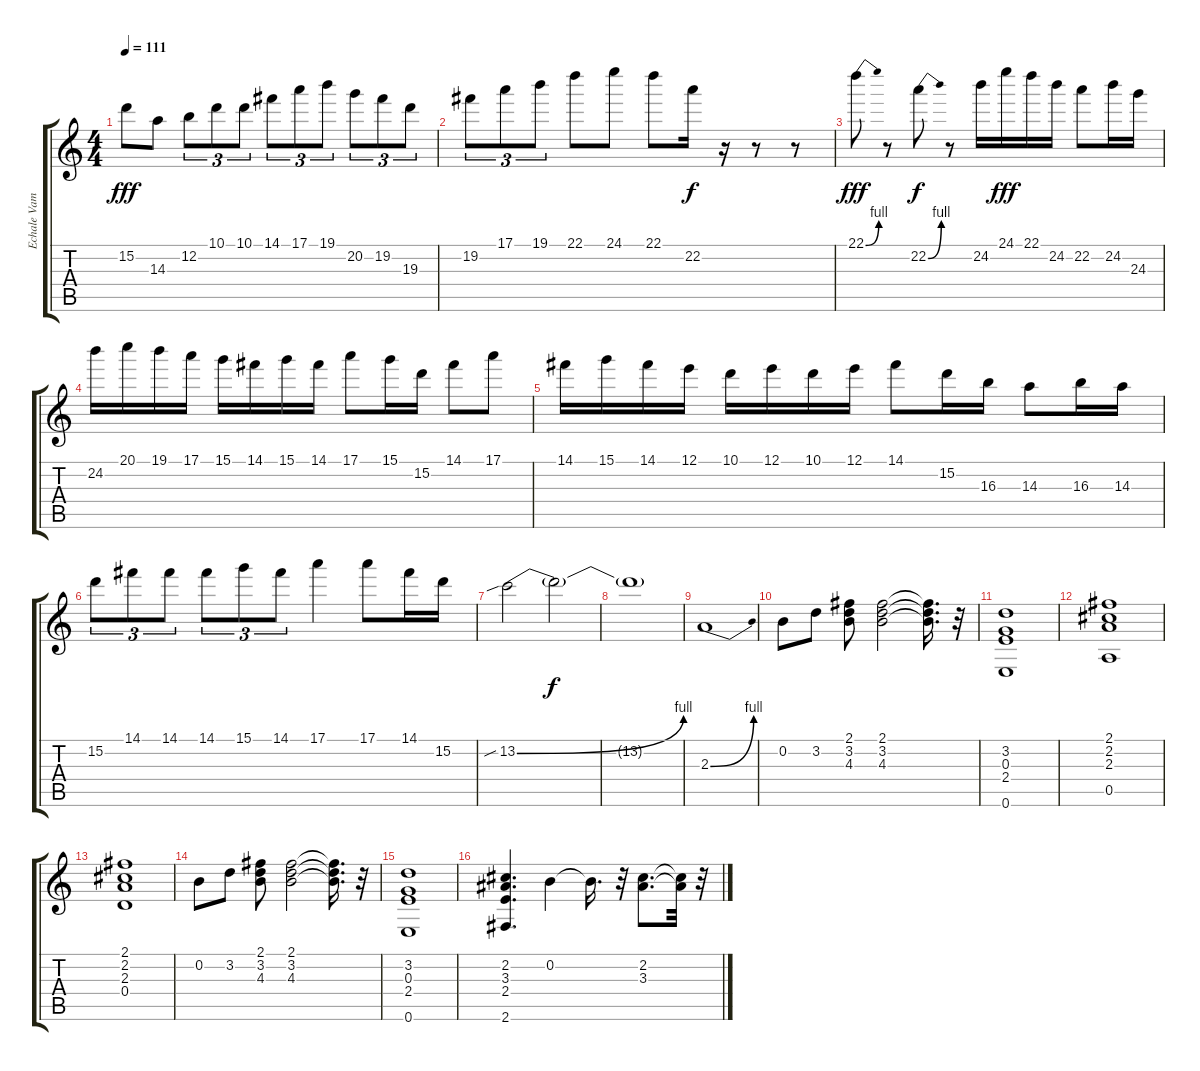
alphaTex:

\track ("Echale Vampiro!!!!" "Echale Vam") {instrument electricguitarclean}
\staff {score tabs}
\tuning (E4 B3 G3 D3 A2 E2) {hide}
\ts (4 4)
\tempo 111
\clef g2
\ks c
15.2.8{dy fff} 14.3.8 12.2.8{tu (3 2)} 10.1.8{tu (3 2)} 10.1.8{tu (3 2)} 14.1.8{tu (3 2)} 17.1.8{tu (3 2)} 19.1.8{tu (3 2)} 20.2.8{tu (3 2)} 19.2.8{tu (3 2)} 19.3.8{tu (3 2)} |
19.2.8{tu (3 2)} 17.1.8{tu (3 2)} 19.1.8{tu (3 2)} 22.1.8 24.1.8 22.1.8 22.2.16{dy f} r.16 r.8 r.8 |
22.1{be (bend 0 0 60 4)}.8{dy fff} r.8 22.2{be (bend 0 0 60 4)}.8{dy f} r.8 24.2.16 24.1.16{dy fff} 22.1.16 24.2.16 22.2.8 24.2.16 24.3.16 |
24.2.16 20.1.16 19.1.16 17.1.16 15.1.16 14.1.16 15.1.16 14.1.16 17.1.8 15.1.16 15.2.16 14.1.8 17.1.8 |
14.1.16 15.1.16 14.1.16 12.1.16 10.1.16 12.1.16 10.1.16 12.1.16 14.1.8 15.2.16 16.3.16 14.3.8 16.3.16 14.3.16 |
15.2.8{tu (3 2)} 14.1.8{tu (3 2)} 14.1.8{tu (3 2)} 14.1.8{tu (3 2)} 15.1.8{tu (3 2)} 14.1.8{tu (3 2)} 17.1.4 17.1.8 14.1.16 15.2.16 |
13.2{be (bend 0 0 60 4) sib}.2 13.2{t}.2{dy f} |
13.2{t}.1{instrument electricguitarclean} |
2.3{be (bend 0 0 60 4)}.1 |
0.2.8 3.2.8 (2.1 3.2 4.3).8 (2.1 3.2 4.3).2 (2.1{t} 3.2{t} 4.3{t}).16{d} r.32 |
(3.2 0.3 2.4 0.6).1 |
(2.1 2.2 2.3 0.5).1 |
(2.1 2.2 2.3 0.4).1 |
0.2.8 3.2.8 (2.1 3.2 4.3).8 (2.1 3.2 4.3).2 (2.1{t} 3.2{t} 4.3{t}).16{d} r.32 |
(3.2 0.3 2.4 0.6).1 |
(2.2 3.3 2.4 2.6).4{d} 0.2.4 0.2{t}.16{d} r.32 (2.2 3.3).8{d} (2.2{t} 3.3{t}).32 r.32
